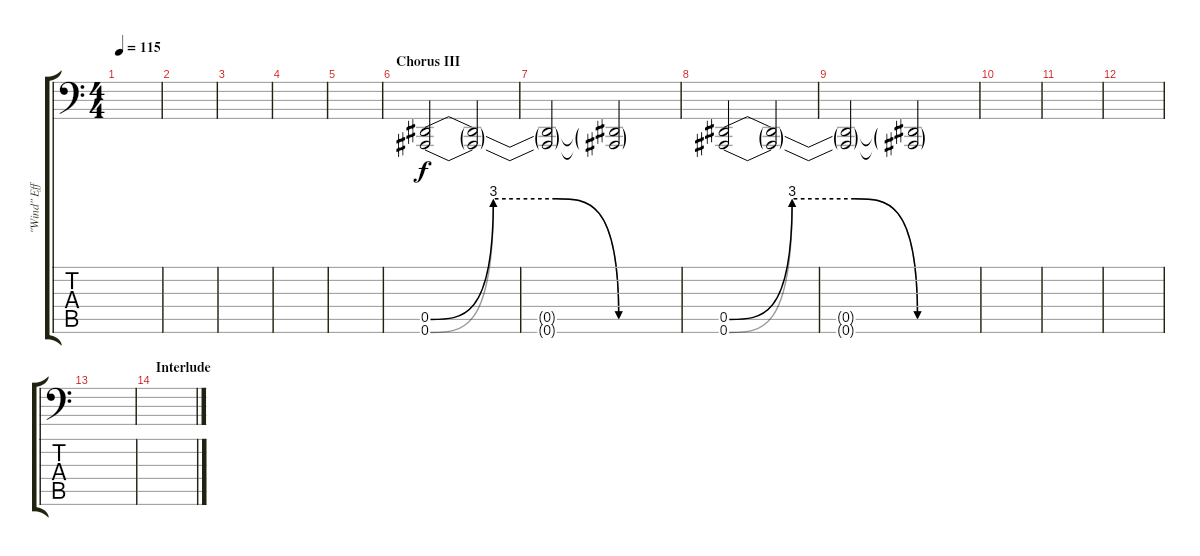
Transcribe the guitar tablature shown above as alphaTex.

\track ("\"Wind\" Effect I " "\"Wind\" Eff") {instrument fx7echoes}
\staff {score tabs}
\tuning (Bb3 F3 Db3 Ab2 Eb2 Bb1) {hide}
\ts (4 4)
\tempo 115
\clef f4
\ks c
|
|
|
|
|
\section ("" "Chorus III")
(0.5{be (custom 0 0 15 12 30 12 45 0 60 0)} 0.6{be (custom 0 0 15 12 30 12 45 0 60 0)}).2 (0.5{t} 0.6{t}).2 |
(0.5{t} 0.6{t}).2 (0.5{t} 0.6{t}).2 |
(0.5{be (custom 0 0 15 12 30 12 45 0 60 0)} 0.6{be (custom 0 0 15 12 30 12 45 0 60 0)}).2 (0.5{t} 0.6{t}).2 |
(0.5{t} 0.6{t}).2 (0.5{t} 0.6{t}).2 |
|
|
|
|
\section ("" "Interlude")
